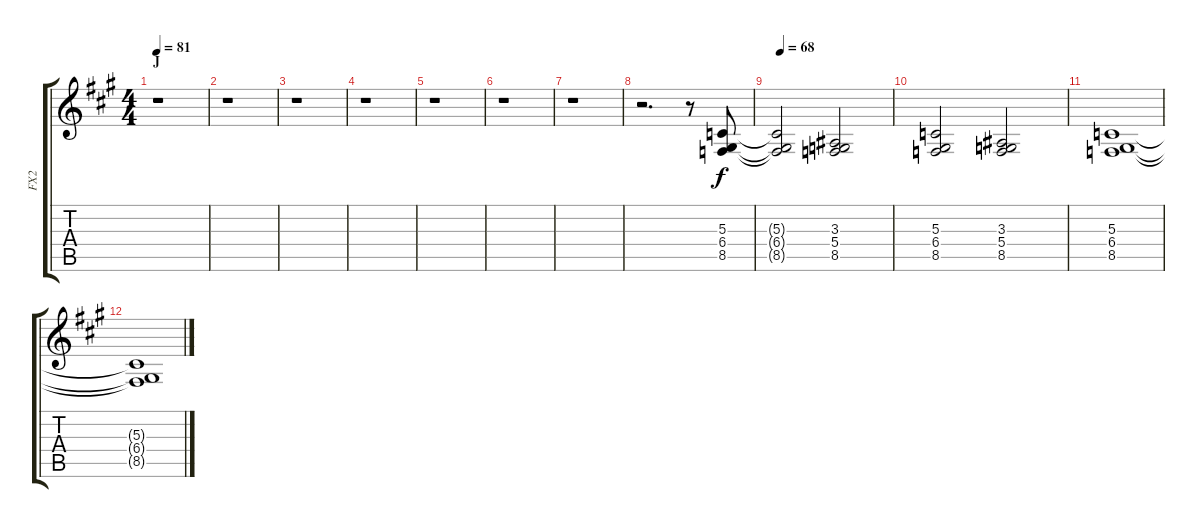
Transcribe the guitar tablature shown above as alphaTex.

\track ("FX2" "FX2") {instrument melodictom}
\staff {score tabs}
\tuning (E4 B3 G3 D3 A2 E2) {hide}
\ts (4 4)
\section ("" "J")
\tempo 81
\clef g2
\ks f#minor
r.1{dy mf} |
r.1 |
r.1 |
r.1 |
r.1 |
r.1 |
r.1 |
r.2{d} r.8 (5.3 6.4 8.5).8{dy f} |
\tempo 68
(5.3{t} 6.4{t} 8.5{t}).2 (3.3 5.4 8.5).2 |
(5.3 6.4 8.5).2 (3.3 5.4 8.5).2 |
(5.3 6.4 8.5).1{volume 0} |
(5.3{t} 6.4{t} 8.5{t}).1
